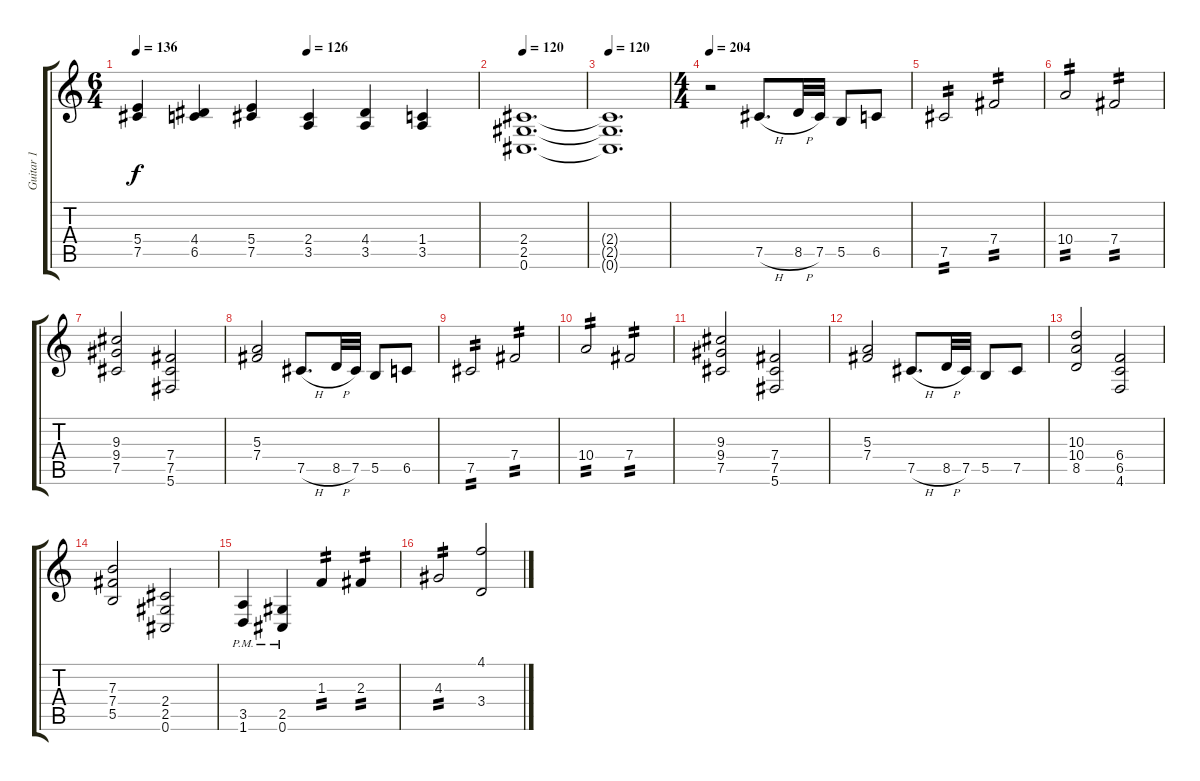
\track ("Guitar 1" "Guitar 1") {instrument distortionguitar}
\staff {score tabs}
\tuning (Db4 Ab3 E3 B2 Gb2 Db2) {hide}
\ts (6 4)
\tempo 136
\tempo (126 0.5)
\clef g2
\ks c
(5.4 7.5).4{dy f} (4.4 6.5).4 (5.4 7.5).4 (2.4 3.5).4 (4.4 3.5).4 (1.4 3.5).4 |
\tempo 120
(2.4 2.5 0.6).1{d} |
\tempo 120
(2.4{t} 2.5{t} 0.6{t}).1{d} |
\ts (4 4)
\tempo 204
r.2 7.5{h}.8{d} 8.5{h}.32 7.5.32 5.5.8 6.5.8 |
7.5.2{tp 2} 7.4.2{tp 2} |
10.4.2{tp 2} 7.4.2{tp 2} |
(9.3 9.4 7.5).2 (7.4 7.5 5.6).2 |
(5.3 7.4).2 7.5{h}.8{d} 8.5{h}.32 7.5.32 5.5.8 6.5.8 |
7.5.2{tp 2} 7.4.2{tp 2} |
10.4.2{tp 2} 7.4.2{tp 2} |
(9.3 9.4 7.5).2 (7.4 7.5 5.6).2 |
(5.3 7.4).2 7.5{h}.8{d} 8.5{h}.32 7.5.32 5.5.8 7.5.8 |
(10.3 10.4 8.5).2 (6.4 6.5 4.6).2 |
(7.3 7.4 5.5).2 (2.4 2.5 0.6).2 |
(3.5{pm} 1.6{pm}).4{balance 16} (2.5{pm} 0.6{pm}).4 1.3.4{tp 2} 2.3.4{tp 2} |
4.3.2{tp 2} (4.1 3.4).2
